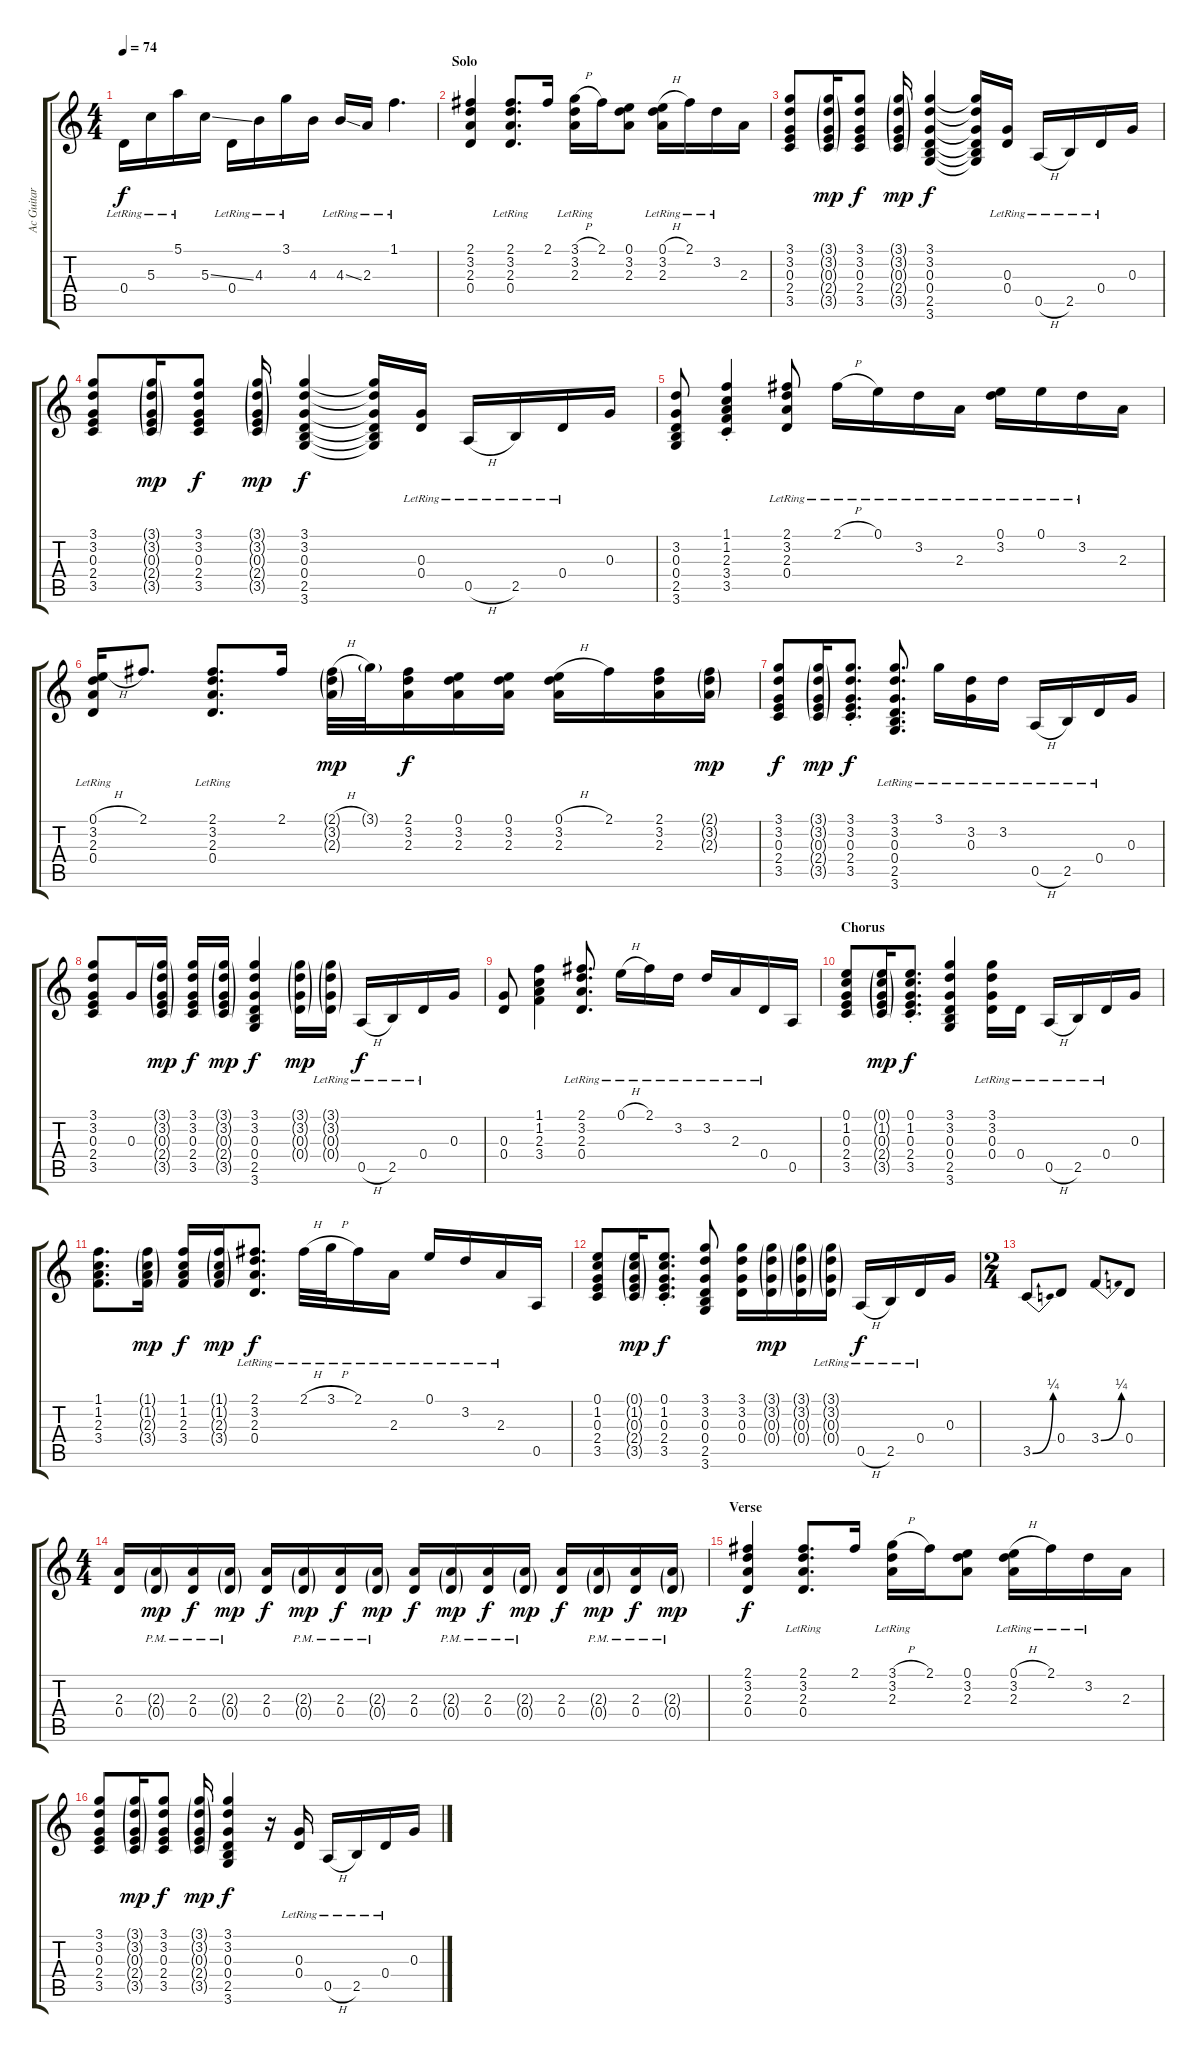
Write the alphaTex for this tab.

\track ("Ac Guitar #1" "Ac Guitar ") {instrument acousticguitarsteel}
\staff {score tabs}
\tuning (E4 B3 G3 D3 A2 E2) {hide}
\ts (4 4)
\tempo 74
\clef g2
\ks c
0.4{lr}.16{dy f} 5.3{lr}.16 5.1{lr}.16 5.3{ss}.16 0.4{lr}.16 4.3{lr}.16 3.1{lr}.16 4.3.16 4.3{ss lr}.16 2.3{lr}.16 1.1{lr}.4{d} |
\section ("" "Solo")
(2.1 3.2 2.3 0.4).4 (2.1 3.2{lr} 2.3{lr} 0.4{lr}).8{d} 2.1.16 (3.1{h} 3.2{lr} 2.3{lr}).16 2.1.16 (0.1 3.2 2.3).8 (0.1{h} 3.2{lr} 2.3{lr}).16 2.1{lr}.16 3.2{lr}.16 2.3.16 |
(3.1 3.2 0.3 2.4 3.5).8 (3.1{g} 3.2{g} 0.3{g} 2.4{g} 3.5{g}).16{dy mp} (3.1 3.2 0.3 2.4 3.5).8{dy f} (3.1{g} 3.2{g} 0.3{g} 2.4{g} 3.5{g}).16{dy mp} (3.1 3.2 0.3 0.4 2.5 3.6).4{dy f} (3.1{t} 3.2{t} 0.3{t} 0.4{t} 2.5{t} 3.6{t}).16 (0.3{lr} 0.4{lr}).16 0.5{h lr}.16 2.5{lr}.16 0.4{lr}.16 0.3.16 |
(3.1 3.2 0.3 2.4 3.5).8 (3.1{g} 3.2{g} 0.3{g} 2.4{g} 3.5{g}).16{dy mp} (3.1 3.2 0.3 2.4 3.5).8{dy f} (3.1{g} 3.2{g} 0.3{g} 2.4{g} 3.5{g}).16{dy mp} (3.1 3.2 0.3 0.4 2.5 3.6).4{dy f} (3.1{t} 3.2{t} 0.3{t} 0.4{t} 2.5{t} 3.6{t}).16 (0.3{lr} 0.4{lr}).16 0.5{h lr}.16 2.5{lr}.16 0.4{lr}.16 0.3.16 |
(3.2 0.3 0.4 2.5 3.6).8 (1.1{st} 1.2{st} 2.3{st} 3.4{st} 3.5{st}).4 (2.1{lr} 3.2{lr} 2.3{lr} 0.4{lr}).8 2.1{h lr}.16 0.1{lr}.16 3.2{lr}.16 2.3{lr}.16 (0.1{lr} 3.2{lr}).16 0.1{lr}.16 3.2{lr}.16 2.3.16 |
(0.1{h} 3.2{lr} 2.3{lr} 0.4{lr}).16 2.1.8{d} (2.1 3.2{lr} 2.3{lr} 0.4{lr}).8{d} 2.1.16 (2.1{h g} 3.2{g} 2.3{g}).32{dy mp} 3.1{g}.32 (2.1 3.2 2.3).16{dy f} (0.1 3.2 2.3).16 (0.1 3.2 2.3).16 (0.1{h} 3.2 2.3).16 2.1.16 (2.1 3.2 2.3).16 (2.1{g} 3.2{g} 2.3{g}).16{dy mp} |
(3.1 3.2 0.3 2.4 3.5).8{dy f} (3.1{g} 3.2{g} 0.3{g} 2.4{g} 3.5{g}).16{dy mp} (3.1{st} 3.2{st} 0.3{st} 2.4{st} 3.5{st}).8{d dy f} (3.1{lr} 3.2{lr} 0.3{lr} 0.4{lr} 2.5{lr} 3.6{lr}).8{d} 3.1{lr}.16 (3.2{lr} 0.3{lr}).16 3.2{lr}.16 0.5{h lr}.16 2.5{lr}.16 0.4{lr}.16 0.3.16 |
(3.1 3.2 0.3 2.4 3.5).8 0.3.16 (3.1{g} 3.2{g} 0.3{g} 2.4{g} 3.5{g}).16{dy mp} (3.1 3.2 0.3 2.4 3.5).16{dy f} (3.1{g} 3.2{g} 0.3{g} 2.4{g} 3.5{g}).16{dy mp} (3.1 3.2 0.3 0.4 2.5 3.6).4{dy f} (3.1{g} 3.2{g} 0.3{g} 0.4{g}).16{dy mp} (3.1{g lr} 3.2{g lr} 0.3{g lr} 0.4{g lr}).16 0.5{h lr}.16{dy f} 2.5{lr}.16 0.4{lr}.16 0.3.16 |
(0.3 0.4).8 (1.1 1.2 2.3 3.4).4 (2.1{lr} 3.2{lr} 2.3{lr} 0.4{lr}).8{d} 0.1{h lr}.16 2.1{lr}.16 3.2{lr}.16 3.2{lr}.16 2.3{lr}.16 0.4{lr}.16 0.5.16 |
\section ("" "Chorus")
(0.1 1.2 0.3 2.4 3.5).8 (0.1{g} 1.2{g} 0.3{g} 2.4{g} 3.5{g}).16{dy mp} (0.1{st} 1.2{st} 0.3{st} 2.4{st} 3.5{st}).8{d dy f} (3.1 3.2 0.3 0.4 2.5 3.6).4 (3.1{lr} 3.2{lr} 0.3{lr} 0.4{lr}).16 0.4{lr}.16 0.5{h lr}.16 2.5{lr}.16 0.4{lr}.16 0.3.16 |
(1.1 1.2 2.3 3.4).8{d} (1.1{g} 1.2{g} 2.3{g} 3.4{g}).16{dy mp} (1.1 1.2 2.3 3.4).16{dy f} (1.1{g} 1.2{g} 2.3{g} 3.4{g}).16{dy mp} (2.1{lr} 3.2{lr} 2.3{lr} 0.4{lr}).8{d dy f} 2.1{h lr}.32 3.1{h lr}.32 2.1{lr}.16 2.3{lr}.16 0.1{lr}.16 3.2{lr}.16 2.3{lr}.16 0.5.16 |
(0.1 1.2 0.3 2.4 3.5).8 (0.1{g} 1.2{g} 0.3{g} 2.4{g} 3.5{g}).16{dy mp} (0.1{st} 1.2{st} 0.3{st} 2.4{st} 3.5{st}).8{d dy f} (3.1 3.2 0.3 0.4 2.5 3.6).8 (3.1 3.2 0.3 0.4).16 (3.1{g} 3.2{g} 0.3{g} 0.4{g}).16{dy mp} (3.1{g} 3.2{g} 0.3{g} 0.4{g}).16 (3.1{g lr} 3.2{g lr} 0.3{g lr} 0.4{g lr}).16 0.5{h lr}.16{dy f} 2.5{lr}.16 0.4{lr}.16 0.3.16 |
\ts (2 4)
3.5{be (bend 0 0 60 1)}.8 0.4.8 3.4{be (bend 0 0 60 1)}.8 0.4.8 |
\ts (4 4)
(2.3 0.4).16 (2.3{g pm} 0.4{g pm}).16{dy mp} (2.3{pm} 0.4{pm}).16{dy f} (2.3{g pm} 0.4{g pm}).16{dy mp} (2.3 0.4).16{dy f} (2.3{g pm} 0.4{g pm}).16{dy mp} (2.3{pm} 0.4{pm}).16{dy f} (2.3{g pm} 0.4{g pm}).16{dy mp} (2.3 0.4).16{dy f} (2.3{g pm} 0.4{g pm}).16{dy mp} (2.3{pm} 0.4{pm}).16{dy f} (2.3{g pm} 0.4{g pm}).16{dy mp} (2.3 0.4).16{dy f} (2.3{g pm} 0.4{g pm}).16{dy mp} (2.3{pm} 0.4{pm}).16{dy f} (2.3{g pm} 0.4{g pm}).16{dy mp} |
\section ("" "Verse")
(2.1 3.2 2.3 0.4).4{dy f} (2.1 3.2{lr} 2.3 0.4).8{d} 2.1.16 (3.1{h} 3.2{lr} 2.3).16 2.1.16 (0.1 3.2 2.3).8 (0.1{h lr} 3.2{lr} 2.3{lr}).16 2.1{lr}.16 3.2{lr}.16 2.3.16 |
(3.1 3.2 0.3 2.4 3.5).8 (3.1{g} 3.2{g} 0.3{g} 2.4{g} 3.5{g}).16{dy mp} (3.1 3.2 0.3 2.4 3.5).8{dy f} (3.1{g} 3.2{g} 0.3{g} 2.4{g} 3.5{g}).16{dy mp} (3.1 3.2 0.3 0.4 2.5 3.6).4{dy f} r.16 (0.3{lr} 0.4{lr}).16 0.5{h lr}.16 2.5{lr}.16 0.4{lr}.16 0.3.16
